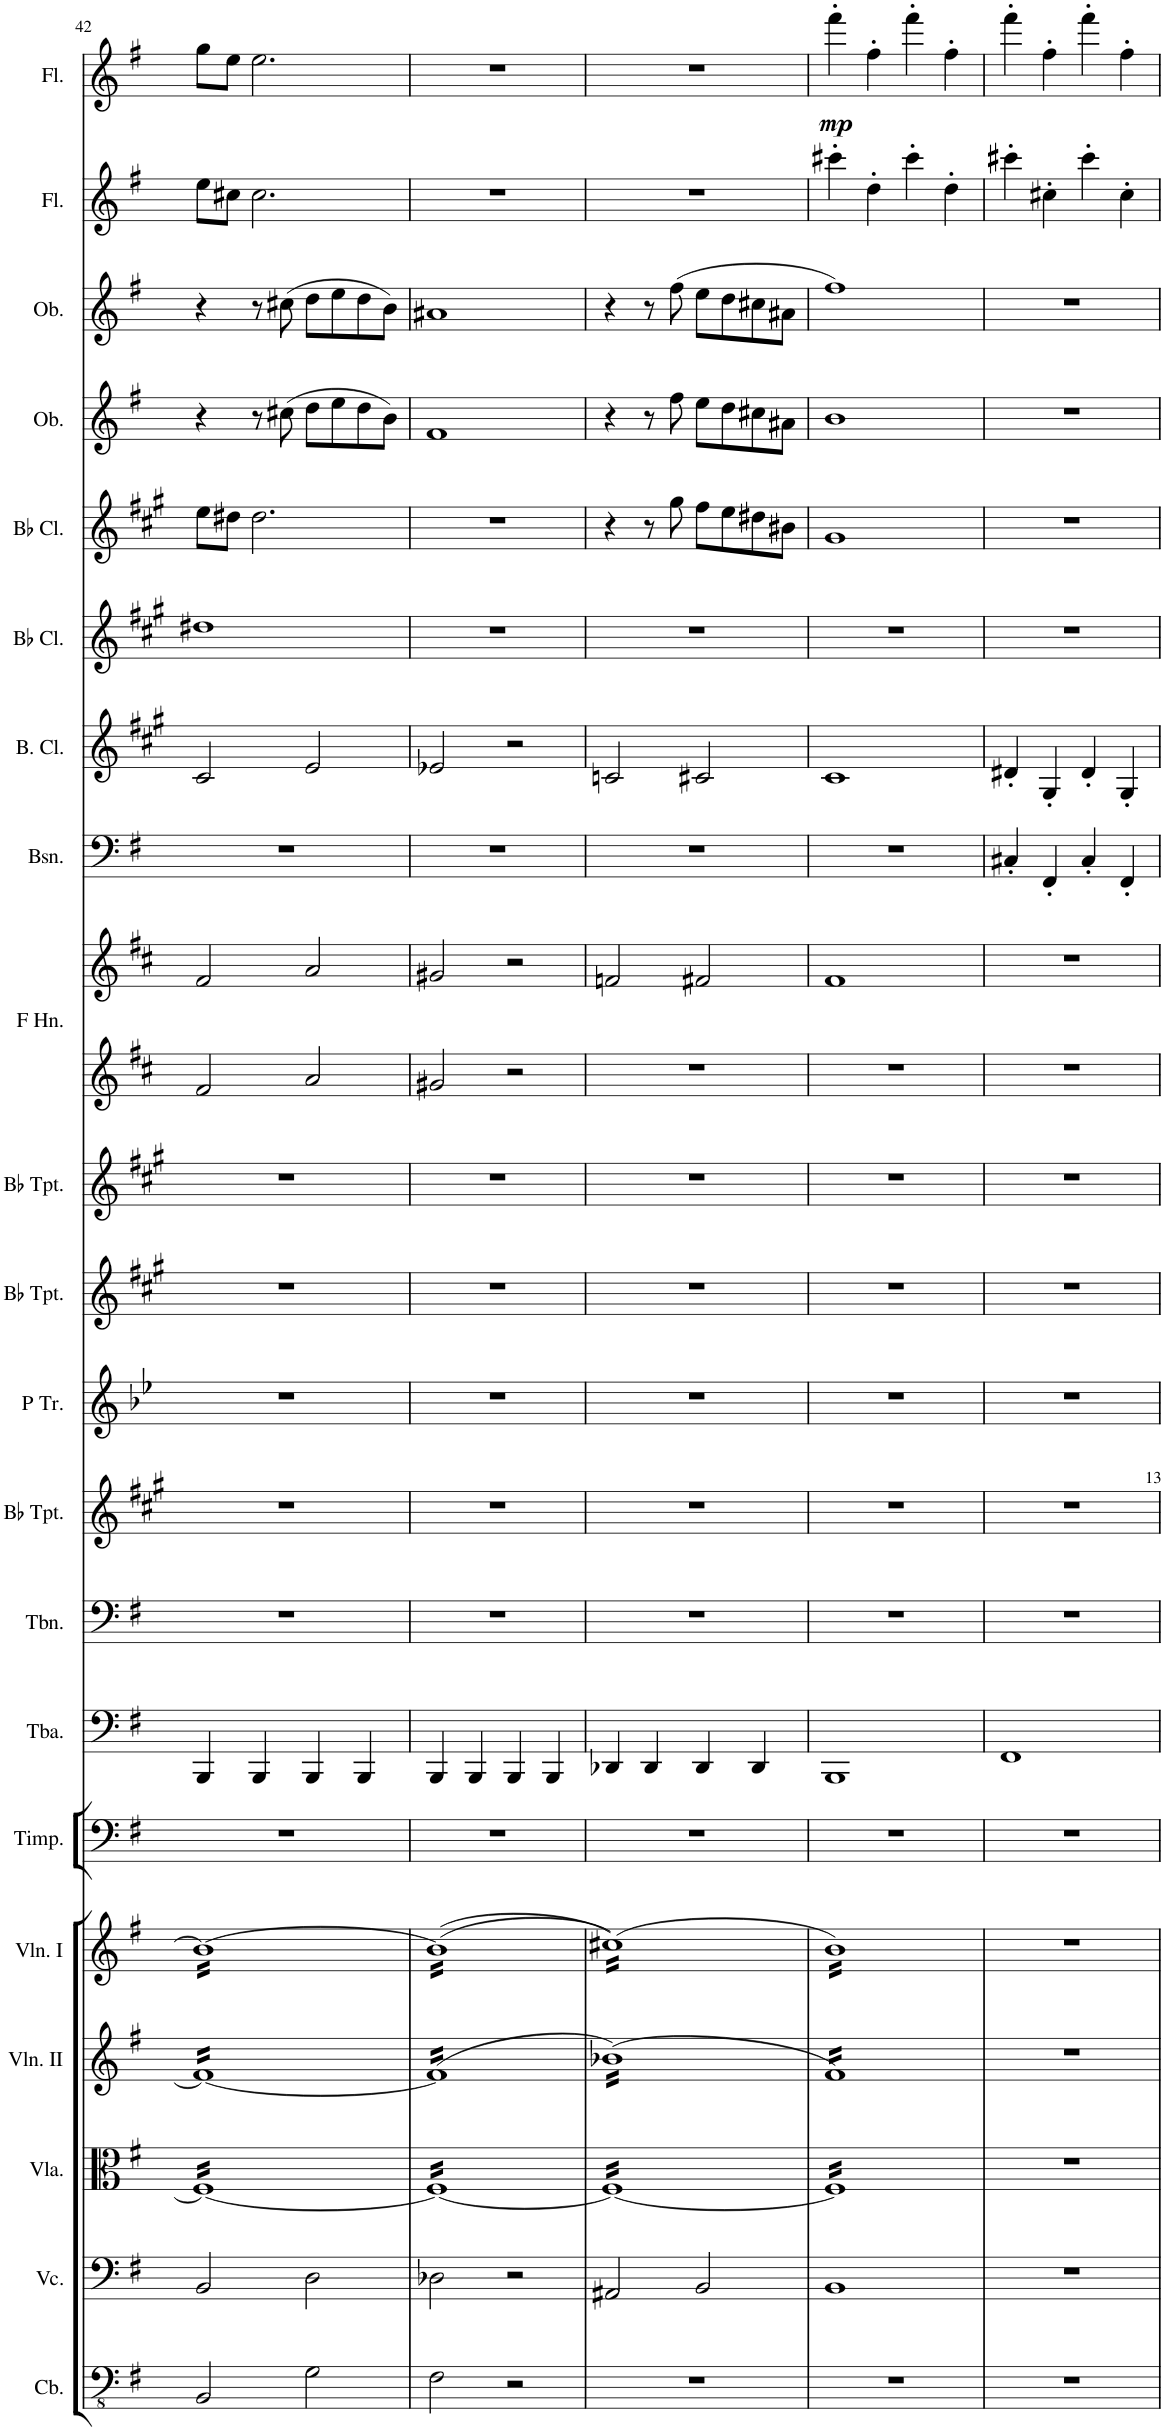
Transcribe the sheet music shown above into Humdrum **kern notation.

**kern	**kern	**kern	**kern	**kern	**kern	**kern	**kern	**kern	**kern	**kern	**kern	**kern	**kern	**kern	**kern	**kern	**kern	**kern	**kern	**kern	**kern	**dynam
*part21	*part20	*part19	*part18	*part17	*part16	*part15	*part14	*part13	*part12	*part11	*part10	*part9	*part9	*part8	*part7	*part6	*part5	*part4	*part3	*part2	*part1	*part1
*staff22	*staff21	*staff20	*staff19	*staff18	*staff17	*staff16	*staff15	*staff14	*staff13	*staff12	*staff11	*staff10	*staff9	*staff8	*staff7	*staff6	*staff5	*staff4	*staff3	*staff2	*staff1	*staff1
*I"Contrabasses	*I"Violoncellos	*I"Violas	*I"Violins II	*I"Violins I	*I"Timpani	*I"Tuba	*I"Trombone	*I"Trumpet 2	*I"Piccolo Trumpet	*I"Bb Trumpet	*I"Trumpet 1	*I"Horns in F	*	*I"Bassoons	*I"Bass Clarinet	*I"Clarinet 2	*I"Clarinet 1	*I"Oboe 2	*I"Oboe 1	*I"Flute 2	*I"Flute 1	*
*I'Cb.	*I'Vc.	*I'Vla.	*I'Vln. II	*I'Vln. I	*I'Timp.	*I'Tba.	*I'Tbn.	*	*I'P Tr.	*I'Bb Tpt.	*	*	*	*I'Bsn.	*I'B. Cl.	*	*	*I'Ob.	*I'Ob.	*I'Fl.	*I'Fl.	*
!!LO:PB:g=z
*clefFv4	*clefF4	*clefC3	*clefG2	*clefG2	*clefF4	*clefF4	*clefF4	*clefG2	*clefG2	*clefG2	*clefG2	*clefG2	*clefG2	*clefF4	*clefG2	*clefG2	*clefG2	*clefG2	*clefG2	*clefG2	*clefG2	*
*Trd7c12	*	*	*	*	*	*	*	*Trd1c2	*Trd2c3	*Trd1c2	*Trd1c2	*Trd4c7	*Trd4c7	*	*Trd8c14	*Trd1c2	*Trd1c2	*	*	*	*	*
*k[f#]	*k[f#]	*k[f#]	*k[f#]	*k[f#]	*k[f#]	*k[f#]	*k[f#]	*k[f#c#g#]	*k[b-e-]	*k[f#c#g#]	*k[f#c#g#]	*k[f#c#]	*k[f#c#]	*k[f#]	*k[f#c#g#]	*k[f#c#g#]	*k[f#c#g#]	*k[f#]	*k[f#]	*k[f#]	*k[f#]	*
*M4/4	*M4/4	*M4/4	*M4/4	*M4/4	*M4/4	*M4/4	*M4/4	*M4/4	*M4/4	*M4/4	*M4/4	*M4/4	*M4/4	*M4/4	*M4/4	*M4/4	*M4/4	*M4/4	*M4/4	*M4/4	*M4/4	*
=42	=42	=42	=42	=42	=42	=42	=42	=42	=42	=42	=42	=42	=42	=42	=42	=42	=42	=42	=42	=42	=42	=42
*	*	*tremolo	*	*	*	*	*	*	*	*	*	*	*	*	*	*	*	*	*	*	*	*
*	*	*	*tremolo	*	*	*	*	*	*	*	*	*	*	*	*	*	*	*	*	*	*	*
*	*	*	*	*tremolo	*	*	*	*	*	*	*	*	*	*	*	*	*	*	*	*	*	*
2BBB/	2BB/	16F#LL	16f#LL	16bLL	1r	4BBB/	1r	1r	1r	1r	1r	2f#/	2f#/	1r	2c#/	1dd#X	8ee\L	4r	4r	8ee\L	8gg\L	.
.	.	16F#	16f#	16b	.	.	.	.	.	.	.	.	.	.	.	.	.	.	.	.	.	.
.	.	16F#	16f#	16b	.	.	.	.	.	.	.	.	.	.	.	.	8dd#X\J	.	.	8cc#X\J	8ee\J	.
.	.	16F#	16f#	16b	.	.	.	.	.	.	.	.	.	.	.	.	.	.	.	.	.	.
.	.	16F#	16f#	16b	.	4BBB/	.	.	.	.	.	.	.	.	.	.	2.dd#\	8r	8r	2.cc#\	2.ee\	.
.	.	16F#	16f#	16b	.	.	.	.	.	.	.	.	.	.	.	.	.	.	.	.	.	.
.	.	16F#	16f#	16b	.	.	.	.	.	.	.	.	.	.	.	.	.	(8cc#X\	(8cc#X\	.	.	.
.	.	16F#	16f#	16b	.	.	.	.	.	.	.	.	.	.	.	.	.	.	.	.	.	.
2GG\	2D\	16F#	16f#	16b	.	4BBB/	.	.	.	.	.	2a/	2a/	.	2e/	.	.	8dd\L	8dd\L	.	.	.
.	.	16F#	16f#	16b	.	.	.	.	.	.	.	.	.	.	.	.	.	.	.	.	.	.
.	.	16F#	16f#	16b	.	.	.	.	.	.	.	.	.	.	.	.	.	8ee\	8ee\	.	.	.
.	.	16F#	16f#	16b	.	.	.	.	.	.	.	.	.	.	.	.	.	.	.	.	.	.
.	.	16F#	16f#	16b	.	4BBB/	.	.	.	.	.	.	.	.	.	.	.	8dd\	8dd\	.	.	.
.	.	16F#	16f#	16b	.	.	.	.	.	.	.	.	.	.	.	.	.	.	.	.	.	.
.	.	16F#	16f#	16b	.	.	.	.	.	.	.	.	.	.	.	.	.	8b\J)	8b\J)	.	.	.
.	.	16F#JJ	16f#JJ	16bJJ	.	.	.	.	.	.	.	.	.	.	.	.	.	.	.	.	.	.
=43	=43	=43	=43	=43	=43	=43	=43	=43	=43	=43	=43	=43	=43	=43	=43	=43	=43	=43	=43	=43	=43	=43
2FF#\	2D-X\	16F#LL	(16f#]LL	((16b]LL	1r	4BBB/	1r	1r	1r	1r	1r	2g#X/	2g#X/	1r	2e-X/	1r	1r	1f#	1a#X	1r	1r	.
.	.	16F#	(16f#	((16b	.	.	.	.	.	.	.	.	.	.	.	.	.	.	.	.	.	.
.	.	16F#	(16f#	((16b	.	.	.	.	.	.	.	.	.	.	.	.	.	.	.	.	.	.
.	.	16F#	(16f#	((16b	.	.	.	.	.	.	.	.	.	.	.	.	.	.	.	.	.	.
.	.	16F#	(16f#	((16b	.	4BBB/	.	.	.	.	.	.	.	.	.	.	.	.	.	.	.	.
.	.	16F#	(16f#	((16b	.	.	.	.	.	.	.	.	.	.	.	.	.	.	.	.	.	.
.	.	16F#	(16f#	((16b	.	.	.	.	.	.	.	.	.	.	.	.	.	.	.	.	.	.
.	.	16F#	(16f#	((16b	.	.	.	.	.	.	.	.	.	.	.	.	.	.	.	.	.	.
2r	2r	16F#	(16f#	((16b	.	4BBB/	.	.	.	.	.	2r	2r	.	2r	.	.	.	.	.	.	.
.	.	16F#	(16f#	((16b	.	.	.	.	.	.	.	.	.	.	.	.	.	.	.	.	.	.
.	.	16F#	(16f#	((16b	.	.	.	.	.	.	.	.	.	.	.	.	.	.	.	.	.	.
.	.	16F#	(16f#	((16b	.	.	.	.	.	.	.	.	.	.	.	.	.	.	.	.	.	.
.	.	16F#	(16f#	((16b	.	4BBB/	.	.	.	.	.	.	.	.	.	.	.	.	.	.	.	.
.	.	16F#	(16f#	((16b	.	.	.	.	.	.	.	.	.	.	.	.	.	.	.	.	.	.
.	.	16F#	(16f#	((16b	.	.	.	.	.	.	.	.	.	.	.	.	.	.	.	.	.	.
.	.	16F#JJ	(16f#JJ	((16bJJ	.	.	.	.	.	.	.	.	.	.	.	.	.	.	.	.	.	.
=44	=44	=44	=44	=44	=44	=44	=44	=44	=44	=44	=44	=44	=44	=44	=44	=44	=44	=44	=44	=44	=44	=44
1r	2AA#X/	16F#LL	(16b-X)LL	(16cc#X))LL	1r	4DD-X/	1r	1r	1r	1r	1r	1r	2fn/	1r	2cn/	1r	4r	4r	4r	1r	1r	.
.	.	16F#	(16b-X)	(16cc#X))	.	.	.	.	.	.	.	.	.	.	.	.	.	.	.	.	.	.
.	.	16F#	(16b-X)	(16cc#X))	.	.	.	.	.	.	.	.	.	.	.	.	.	.	.	.	.	.
.	.	16F#	(16b-X)	(16cc#X))	.	.	.	.	.	.	.	.	.	.	.	.	.	.	.	.	.	.
.	.	16F#	(16b-X)	(16cc#X))	.	4DD-/	.	.	.	.	.	.	.	.	.	.	8r	8r	8r	.	.	.
.	.	16F#	(16b-X)	(16cc#X))	.	.	.	.	.	.	.	.	.	.	.	.	.	.	.	.	.	.
.	.	16F#	(16b-X)	(16cc#X))	.	.	.	.	.	.	.	.	.	.	.	.	8gg#\	8ff#\	(8ff#\	.	.	.
.	.	16F#	(16b-X)	(16cc#X))	.	.	.	.	.	.	.	.	.	.	.	.	.	.	.	.	.	.
.	2BB/	16F#	(16b-X)	(16cc#X))	.	4DD-/	.	.	.	.	.	.	2f#X/	.	2c#X/	.	8ff#\L	8ee\L	8ee\L	.	.	.
.	.	16F#	(16b-X)	(16cc#X))	.	.	.	.	.	.	.	.	.	.	.	.	.	.	.	.	.	.
.	.	16F#	(16b-X)	(16cc#X))	.	.	.	.	.	.	.	.	.	.	.	.	8ee\	8dd\	8dd\	.	.	.
.	.	16F#	(16b-X)	(16cc#X))	.	.	.	.	.	.	.	.	.	.	.	.	.	.	.	.	.	.
.	.	16F#	(16b-X)	(16cc#X))	.	4DD-/	.	.	.	.	.	.	.	.	.	.	8dd#X\	8cc#X\	8cc#X\	.	.	.
.	.	16F#	(16b-X)	(16cc#X))	.	.	.	.	.	.	.	.	.	.	.	.	.	.	.	.	.	.
.	.	16F#	(16b-X)	(16cc#X))	.	.	.	.	.	.	.	.	.	.	.	.	8b#X\J	8a#X\J	8a#X\J	.	.	.
.	.	16F#JJ	(16b-X)JJ	(16cc#X))JJ	.	.	.	.	.	.	.	.	.	.	.	.	.	.	.	.	.	.
=45	=45	=45	=45	=45	=45	=45	=45	=45	=45	=45	=45	=45	=45	=45	=45	=45	=45	=45	=45	=45	=45	=45
!	!	!	!	!	!	!	!	!	!	!	!	!	!	!	!	!	!	!	!	!	!	!LO:DY:b
1r	1BB	16F#]LL	16f#)LL	16b)LL	1r	1BBB	1r	1r	1r	1r	1r	1r	1f#	1r	1c#	1r	1g#	1b	1ff#)	4ccc#X'\	4fff#'\	mp
.	.	16F#	16f#)	16b)	.	.	.	.	.	.	.	.	.	.	.	.	.	.	.	.	.	.
.	.	16F#	16f#)	16b)	.	.	.	.	.	.	.	.	.	.	.	.	.	.	.	.	.	.
.	.	16F#	16f#)	16b)	.	.	.	.	.	.	.	.	.	.	.	.	.	.	.	.	.	.
.	.	16F#	16f#)	16b)	.	.	.	.	.	.	.	.	.	.	.	.	.	.	.	4dd'\	4ff#'\	.
.	.	16F#	16f#)	16b)	.	.	.	.	.	.	.	.	.	.	.	.	.	.	.	.	.	.
.	.	16F#	16f#)	16b)	.	.	.	.	.	.	.	.	.	.	.	.	.	.	.	.	.	.
.	.	16F#	16f#)	16b)	.	.	.	.	.	.	.	.	.	.	.	.	.	.	.	.	.	.
.	.	16F#	16f#)	16b)	.	.	.	.	.	.	.	.	.	.	.	.	.	.	.	4ccc#'\	4fff#'\	.
.	.	16F#	16f#)	16b)	.	.	.	.	.	.	.	.	.	.	.	.	.	.	.	.	.	.
.	.	16F#	16f#)	16b)	.	.	.	.	.	.	.	.	.	.	.	.	.	.	.	.	.	.
.	.	16F#	16f#)	16b)	.	.	.	.	.	.	.	.	.	.	.	.	.	.	.	.	.	.
.	.	16F#	16f#)	16b)	.	.	.	.	.	.	.	.	.	.	.	.	.	.	.	4dd'\	4ff#'\	.
.	.	16F#	16f#)	16b)	.	.	.	.	.	.	.	.	.	.	.	.	.	.	.	.	.	.
.	.	16F#	16f#)	16b)	.	.	.	.	.	.	.	.	.	.	.	.	.	.	.	.	.	.
.	.	16F#JJ	16f#)JJ	16b)JJ	.	.	.	.	.	.	.	.	.	.	.	.	.	.	.	.	.	.
*	*	*	*	*Xtremolo	*	*	*	*	*	*	*	*	*	*	*	*	*	*	*	*	*	*
*	*	*	*Xtremolo	*	*	*	*	*	*	*	*	*	*	*	*	*	*	*	*	*	*	*
*	*	*Xtremolo	*	*	*	*	*	*	*	*	*	*	*	*	*	*	*	*	*	*	*	*
=46	=46	=46	=46	=46	=46	=46	=46	=46	=46	=46	=46	=46	=46	=46	=46	=46	=46	=46	=46	=46	=46	=46
1r	1r	1r	1r	1r	1r	1FF#	1r	1r	1r	1r	1r	1r	1r	4C#X'/	4d#X'/	1r	1r	1r	1r	4ccc#X'\	4fff#'\	.
.	.	.	.	.	.	.	.	.	.	.	.	.	.	4FF#'/	4G#'/	.	.	.	.	4cc#X'\	4ff#'\	.
.	.	.	.	.	.	.	.	.	.	.	.	.	.	4C#'/	4d#'/	.	.	.	.	4ccc#'\	4fff#'\	.
.	.	.	.	.	.	.	.	.	.	.	.	.	.	4FF#'/	4G#'/	.	.	.	.	4cc#'\	4ff#'\	.
=	=	=	=	=	=	=	=	=	=	=	=	=	=	=	=	=	=	=	=	=	=	=
*-	*-	*-	*-	*-	*-	*-	*-	*-	*-	*-	*-	*-	*-	*-	*-	*-	*-	*-	*-	*-	*-	*-
